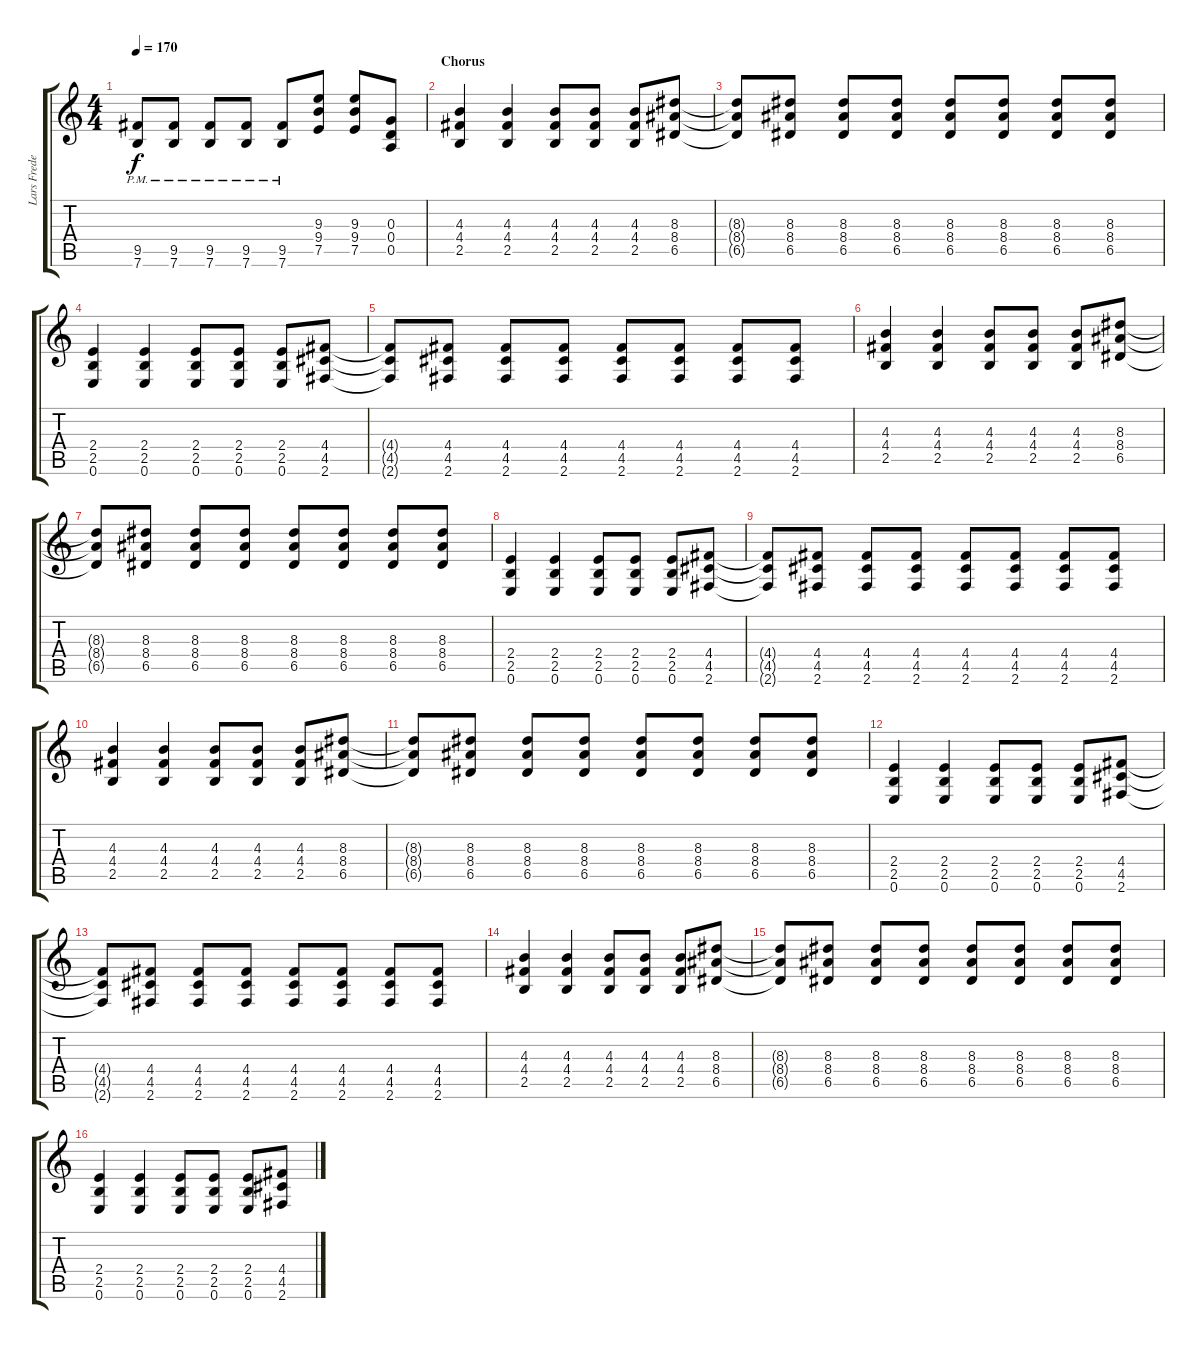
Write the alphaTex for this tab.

\track ("Lars Frederiksen" "Lars Frede") {instrument distortionguitar}
\staff {score tabs}
\tuning (E4 B3 G3 D3 A2 E2) {hide}
\ts (4 4)
\tempo 170
\clef g2
\ks c
(9.5{pm} 7.6{pm}).8{dy f} (9.5{pm} 7.6{pm}).8 (9.5{pm} 7.6{pm}).8 (9.5{pm} 7.6{pm}).8 (9.5{pm} 7.6{pm}).8 (9.3 9.4 7.5).8 (9.3 9.4 7.5).8 (0.3 0.4 0.5).8 |
\section ("" "Chorus")
(4.3 4.4 2.5).4 (4.3 4.4 2.5).4 (4.3 4.4 2.5).8 (4.3 4.4 2.5).8 (4.3 4.4 2.5).8 (8.3 8.4 6.5).8 |
(8.3{t} 8.4{t} 6.5{t}).8 (8.3 8.4 6.5).8 (8.3 8.4 6.5).8 (8.3 8.4 6.5).8 (8.3 8.4 6.5).8 (8.3 8.4 6.5).8 (8.3 8.4 6.5).8 (8.3 8.4 6.5).8 |
(2.4 2.5 0.6).4 (2.4 2.5 0.6).4 (2.4 2.5 0.6).8 (2.4 2.5 0.6).8 (2.4 2.5 0.6).8 (4.4 4.5 2.6).8 |
(4.4{t} 4.5{t} 2.6{t}).8 (4.4 4.5 2.6).8 (4.4 4.5 2.6).8 (4.4 4.5 2.6).8 (4.4 4.5 2.6).8 (4.4 4.5 2.6).8 (4.4 4.5 2.6).8 (4.4 4.5 2.6).8 |
(4.3 4.4 2.5).4 (4.3 4.4 2.5).4 (4.3 4.4 2.5).8 (4.3 4.4 2.5).8 (4.3 4.4 2.5).8 (8.3 8.4 6.5).8 |
(8.3{t} 8.4{t} 6.5{t}).8 (8.3 8.4 6.5).8 (8.3 8.4 6.5).8 (8.3 8.4 6.5).8 (8.3 8.4 6.5).8 (8.3 8.4 6.5).8 (8.3 8.4 6.5).8 (8.3 8.4 6.5).8 |
(2.4 2.5 0.6).4 (2.4 2.5 0.6).4 (2.4 2.5 0.6).8 (2.4 2.5 0.6).8 (2.4 2.5 0.6).8 (4.4 4.5 2.6).8 |
(4.4{t} 4.5{t} 2.6{t}).8 (4.4 4.5 2.6).8 (4.4 4.5 2.6).8 (4.4 4.5 2.6).8 (4.4 4.5 2.6).8 (4.4 4.5 2.6).8 (4.4 4.5 2.6).8 (4.4 4.5 2.6).8 |
(4.3 4.4 2.5).4 (4.3 4.4 2.5).4 (4.3 4.4 2.5).8 (4.3 4.4 2.5).8 (4.3 4.4 2.5).8 (8.3 8.4 6.5).8 |
(8.3{t} 8.4{t} 6.5{t}).8 (8.3 8.4 6.5).8 (8.3 8.4 6.5).8 (8.3 8.4 6.5).8 (8.3 8.4 6.5).8 (8.3 8.4 6.5).8 (8.3 8.4 6.5).8 (8.3 8.4 6.5).8 |
(2.4 2.5 0.6).4 (2.4 2.5 0.6).4 (2.4 2.5 0.6).8 (2.4 2.5 0.6).8 (2.4 2.5 0.6).8 (4.4 4.5 2.6).8 |
(4.4{t} 4.5{t} 2.6{t}).8 (4.4 4.5 2.6).8 (4.4 4.5 2.6).8 (4.4 4.5 2.6).8 (4.4 4.5 2.6).8 (4.4 4.5 2.6).8 (4.4 4.5 2.6).8 (4.4 4.5 2.6).8 |
(4.3 4.4 2.5).4 (4.3 4.4 2.5).4 (4.3 4.4 2.5).8 (4.3 4.4 2.5).8 (4.3 4.4 2.5).8 (8.3 8.4 6.5).8 |
(8.3{t} 8.4{t} 6.5{t}).8 (8.3 8.4 6.5).8 (8.3 8.4 6.5).8 (8.3 8.4 6.5).8 (8.3 8.4 6.5).8 (8.3 8.4 6.5).8 (8.3 8.4 6.5).8 (8.3 8.4 6.5).8 |
(2.4 2.5 0.6).4 (2.4 2.5 0.6).4 (2.4 2.5 0.6).8 (2.4 2.5 0.6).8 (2.4 2.5 0.6).8 (4.4 4.5 2.6).8
